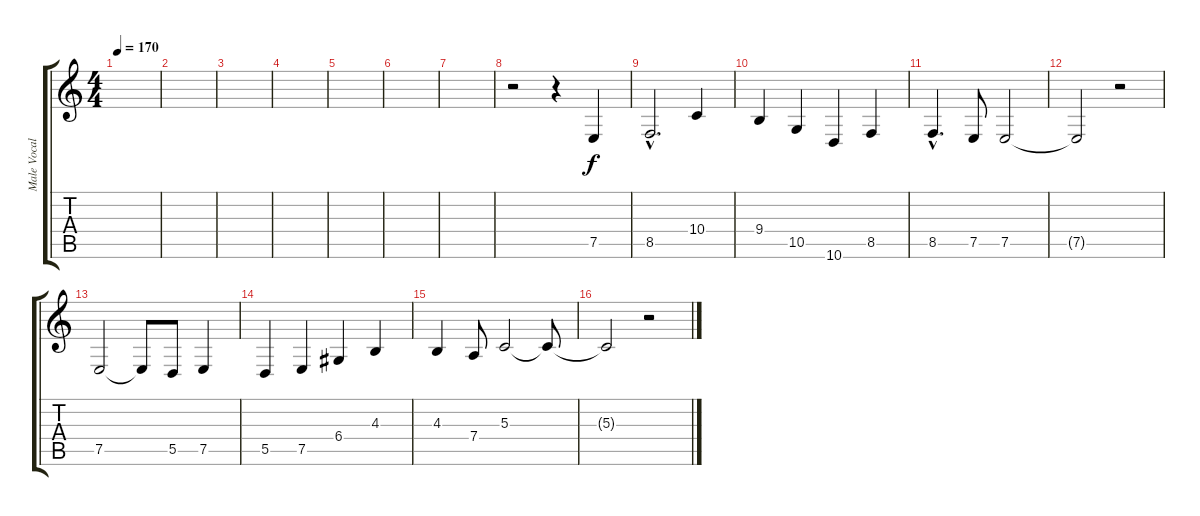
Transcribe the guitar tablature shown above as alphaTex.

\track ("Male Vocals" "Male Vocal") {instrument cello}
\staff {score tabs}
\tuning (E4 B3 G3 D3 A2 E2) {hide}
\ts (4 4)
\tempo 170
\clef g2
\ks c
|
|
|
|
|
|
|
r.2 r.4 7.5.4 |
8.5{hac}.2{d} 10.4.4 |
9.4.4 10.5.4 10.6.4 8.5.4 |
8.5{hac}.4{d} 7.5.8 7.5.2 |
7.5{t}.2 r.2 |
7.5.2 7.5{t}.8 5.5.8 7.5.4 |
5.5.4 7.5.4 6.4.4 4.3.4 |
4.3.4 7.4.8 5.3.2 5.3{t}.8 |
5.3{t}.2 r.2
